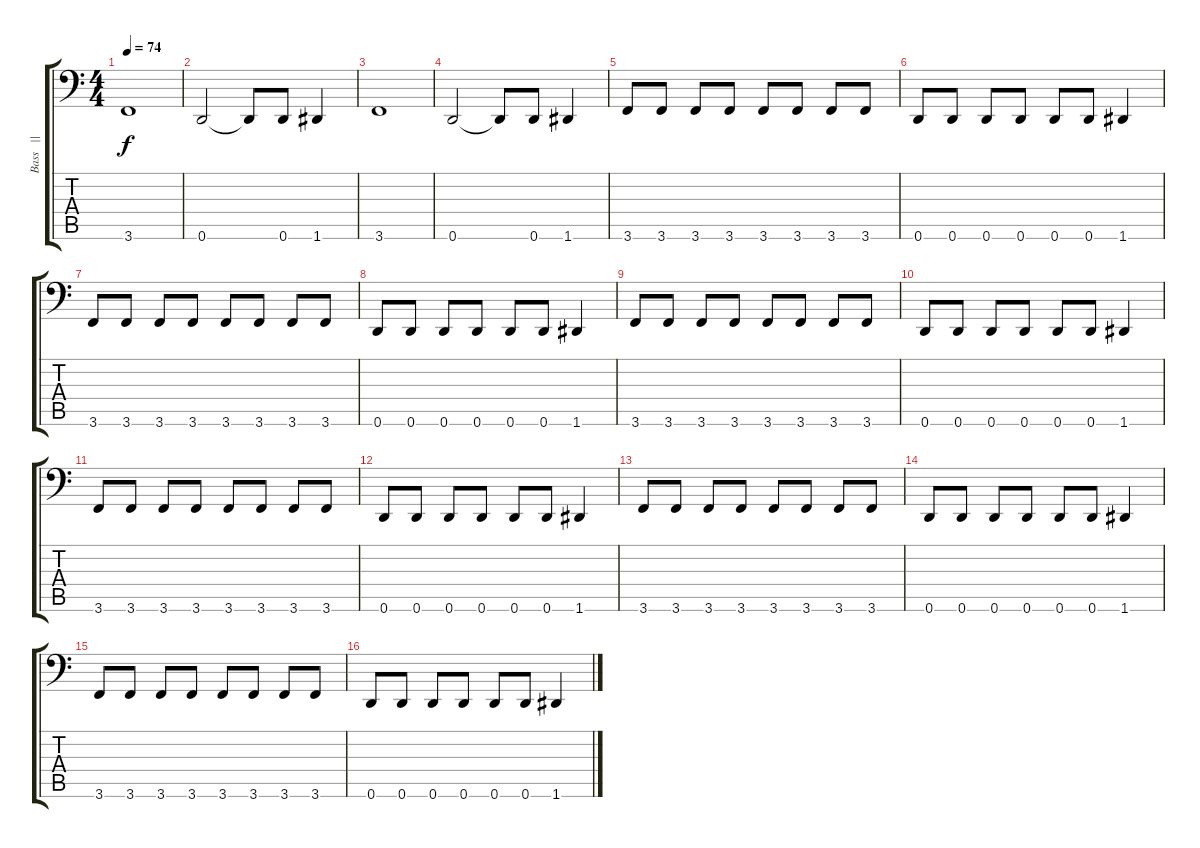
\track ("Bass   || SWARM!" "Bass   || ") {instrument electricbasspick}
\staff {score tabs}
\tuning (E3 B2 G2 D2 A1 D1) {hide}
\ts (4 4)
\tempo 74
\clef f4
\ks c
3.6.1{dy f} |
0.6.2 0.6{t}.8 0.6.8 1.6.4 |
3.6.1 |
0.6.2 0.6{t}.8 0.6.8 1.6.4 |
3.6.8 3.6.8 3.6.8 3.6.8 3.6.8 3.6.8 3.6.8 3.6.8 |
0.6.8 0.6.8 0.6.8 0.6.8 0.6.8 0.6.8 1.6.4 |
3.6.8 3.6.8 3.6.8 3.6.8 3.6.8 3.6.8 3.6.8 3.6.8 |
0.6.8 0.6.8 0.6.8 0.6.8 0.6.8 0.6.8 1.6.4 |
3.6.8 3.6.8 3.6.8 3.6.8 3.6.8 3.6.8 3.6.8 3.6.8 |
0.6.8 0.6.8 0.6.8 0.6.8 0.6.8 0.6.8 1.6.4 |
3.6.8 3.6.8 3.6.8 3.6.8 3.6.8 3.6.8 3.6.8 3.6.8 |
0.6.8 0.6.8 0.6.8 0.6.8 0.6.8 0.6.8 1.6.4 |
3.6.8 3.6.8 3.6.8 3.6.8 3.6.8 3.6.8 3.6.8 3.6.8 |
0.6.8 0.6.8 0.6.8 0.6.8 0.6.8 0.6.8 1.6.4 |
3.6.8 3.6.8 3.6.8 3.6.8 3.6.8 3.6.8 3.6.8 3.6.8 |
0.6.8 0.6.8 0.6.8 0.6.8 0.6.8 0.6.8 1.6.4
